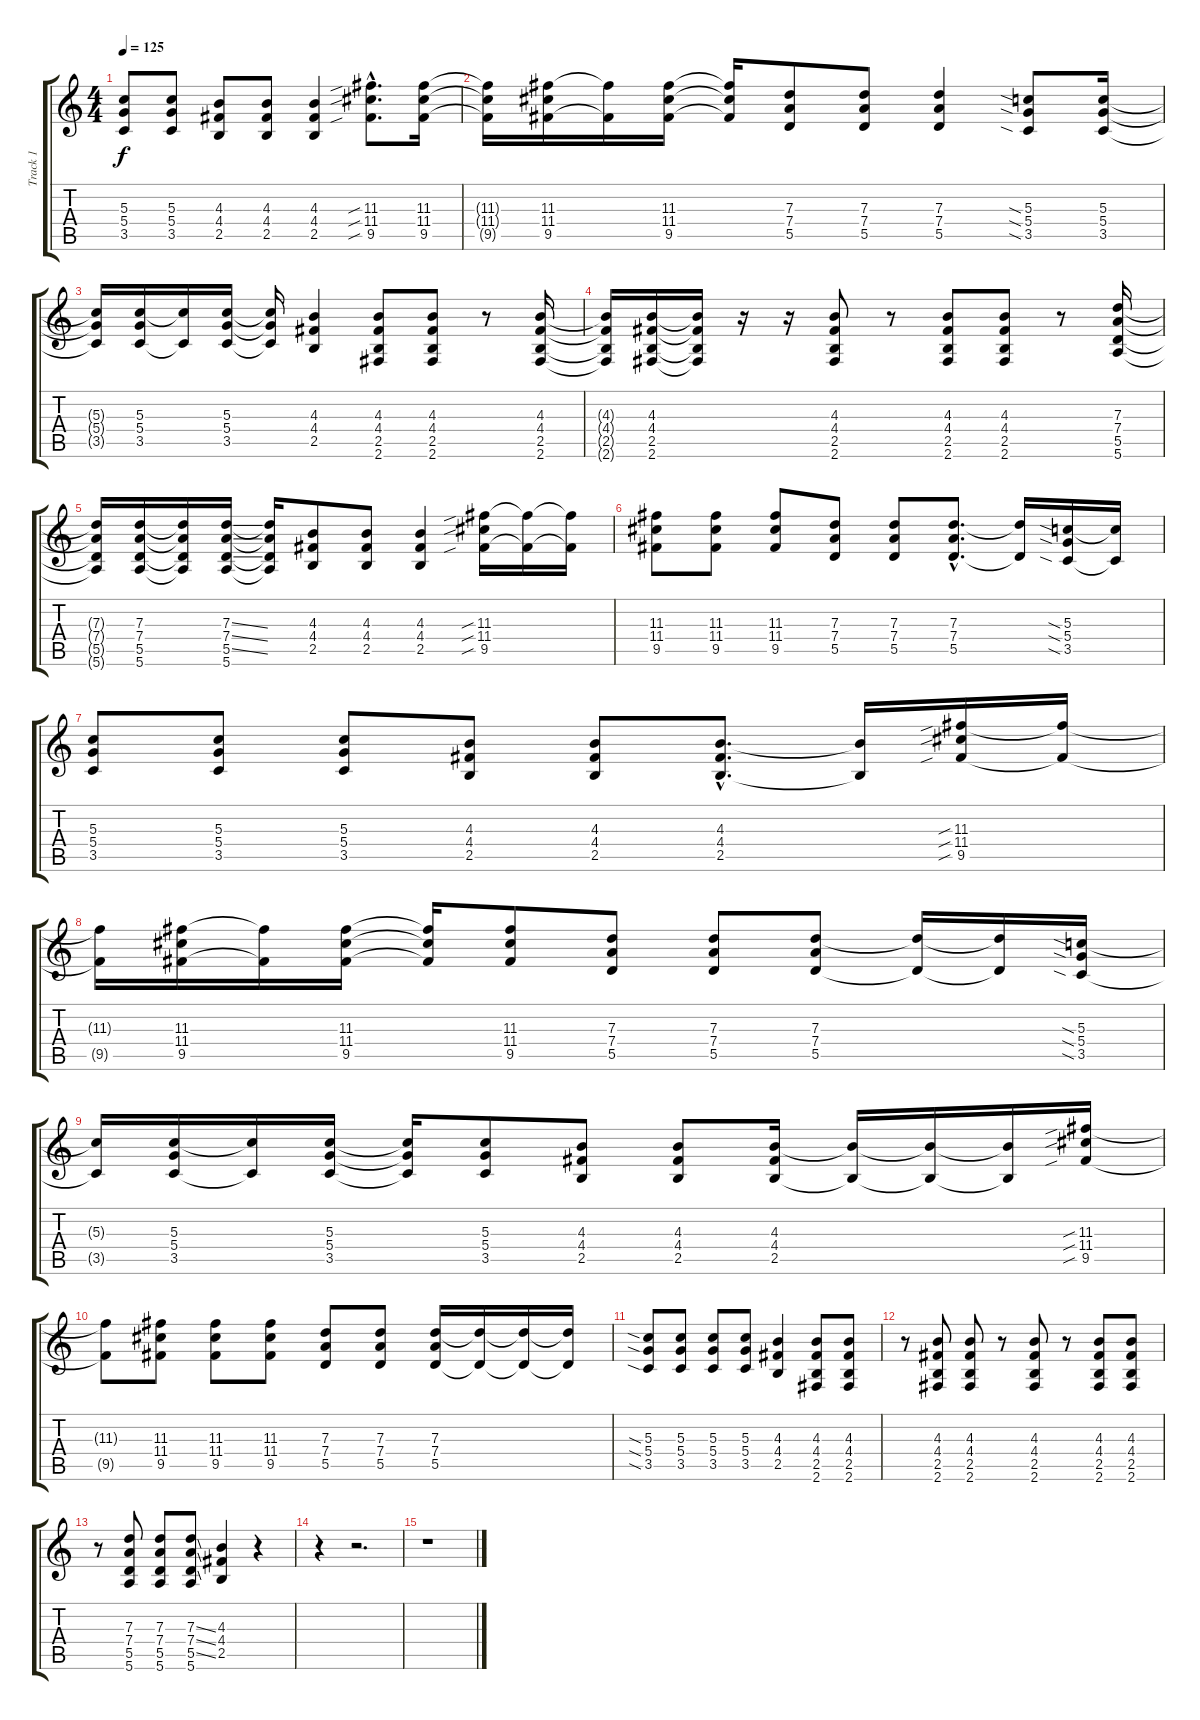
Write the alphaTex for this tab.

\track ("Track 1" "Track 1") {instrument distortionguitar}
\staff {score tabs}
\tuning (E4 B3 G3 D3 A2 E2) {hide}
\ts (4 4)
\tempo 125
\clef g2
\ks c
(5.3 5.4 3.5).8{dy f} (5.3 5.4 3.5).8 (4.3 4.4 2.5).8 (4.3 4.4 2.5).8 (4.3 4.4 2.5).4 (11.3{sib hac} 11.4{sib hac} 9.5{sib hac}).8{d} (11.3 11.4 9.5).16 |
(11.3{t} 11.4{t} 9.5{t}).16 (11.3 11.4 9.5).16 (11.3{t} 9.5{t}).16 (11.3 11.4 9.5).16 (11.3{t} 11.4{t} 9.5{t}).16 (7.3 7.4 5.5).8 (7.3 7.4 5.5).8 (7.3 7.4 5.5).4 (5.3{sia} 5.4{sia} 3.5{sia}).8 (5.3 5.4 3.5).16 |
(5.3{t} 5.4{t} 3.5{t}).16 (5.3 5.4 3.5).16 (5.3{t} 3.5{t}).16 (5.3 5.4 3.5).16 (5.3{t} 5.4{t} 3.5{t}).16 (4.3 4.4 2.5).4 (4.3 4.4 2.5 2.6).8 (4.3 4.4 2.5 2.6).8 r.8 (4.3 4.4 2.5 2.6).16 |
(4.3{t} 4.4{t} 2.5{t} 2.6{t}).16 (4.3 4.4 2.5 2.6).16 (4.3{t} 4.4{t} 2.5{t} 2.6{t}).16 r.16 r.16 (4.3 4.4 2.5 2.6).8 r.8 (4.3 4.4 2.5 2.6).8 (4.3 4.4 2.5 2.6).8 r.8 (7.3 7.4 5.5 5.6).16 |
(7.3{t} 7.4{t} 5.5{t} 5.6{t}).16 (7.3 7.4 5.5 5.6).16 (7.3{t} 7.4{t} 5.5{t} 5.6{t}).16 (7.3{ss} 7.4{ss} 5.5{ss} 5.6).16 (7.3{t} 7.4{t} 5.5{t} 5.6{t}).16 (4.3 4.4 2.5).8 (4.3 4.4 2.5).8 (4.3 4.4 2.5).4 (11.3{sib} 11.4{sib} 9.5{sib}).16 (11.3{t} 9.5{t}).16 (11.3{t} 9.5{t}).16 |
(11.3 11.4 9.5).8 (11.3 11.4 9.5).8 (11.3 11.4 9.5).8 (7.3 7.4 5.5).8 (7.3 7.4 5.5).8 (7.3{hac} 7.4{hac} 5.5{hac}).8{d} (7.3{t} 5.5{t}).16 (5.3{sia} 5.4{sia} 3.5{sia}).16 (5.3{t} 3.5{t}).16 |
(5.3 5.4 3.5).8 (5.3 5.4 3.5).8 (5.3 5.4 3.5).8 (4.3 4.4 2.5).8 (4.3 4.4 2.5).8 (4.3{hac} 4.4{hac} 2.5{hac}).8{d} (4.3{t} 2.5{t}).16 (11.3{sib} 11.4{sib} 9.5{sib}).16 (11.3{t} 9.5{t}).16 |
(11.3{t} 9.5{t}).16 (11.3 11.4 9.5).16 (11.3{t} 9.5{t}).16 (11.3 11.4 9.5).16 (11.3{t} 11.4{t} 9.5{t}).16 (11.3 11.4 9.5).8 (7.3 7.4 5.5).8 (7.3 7.4 5.5).8 (7.3 7.4 5.5).8 (7.3{t} 5.5{t}).16 (7.3{t} 5.5{t}).16 (5.3{sia} 5.4{sia} 3.5{sia}).16 |
(5.3{t} 3.5{t}).16 (5.3 5.4 3.5).16 (5.3{t} 3.5{t}).16 (5.3 5.4 3.5).16 (5.3{t} 5.4{t} 3.5{t}).16 (5.3 5.4 3.5).8 (4.3 4.4 2.5).8 (4.3 4.4 2.5).8 (4.3 4.4 2.5).16 (4.3{t} 2.5{t}).16 (4.3{t} 2.5{t}).16 (4.3{t} 2.5{t}).16 (11.3{sib} 11.4{sib} 9.5{sib}).16 |
(11.3{t} 9.5{t}).8 (11.3 11.4 9.5).8 (11.3 11.4 9.5).8 (11.3 11.4 9.5).8 (7.3 7.4 5.5).8 (7.3 7.4 5.5).8 (7.3 7.4 5.5).16 (7.3{t} 5.5{t}).16 (7.3{t} 5.5{t}).16 (7.3{t} 5.5{t}).16 |
(5.3{sia} 5.4{sia} 3.5{sia}).8 (5.3 5.4 3.5).8 (5.3 5.4 3.5).8 (5.3 5.4 3.5).8 (4.3 4.4 2.5).4 (4.3 4.4 2.5 2.6).8 (4.3 4.4 2.5 2.6).8 |
r.8 (4.3 4.4 2.5 2.6).8 (4.3 4.4 2.5 2.6).8 r.8 (4.3 4.4 2.5 2.6).8 r.8 (4.3 4.4 2.5 2.6).8 (4.3 4.4 2.5 2.6).8 |
r.8 (7.3 7.4 5.5 5.6).8 (7.3 7.4 5.5 5.6).8 (7.3{ss} 7.4{ss} 5.5{ss} 5.6).8 (4.3 4.4 2.5).4 r.4 |
r.4 r.2{d} |
r.1
